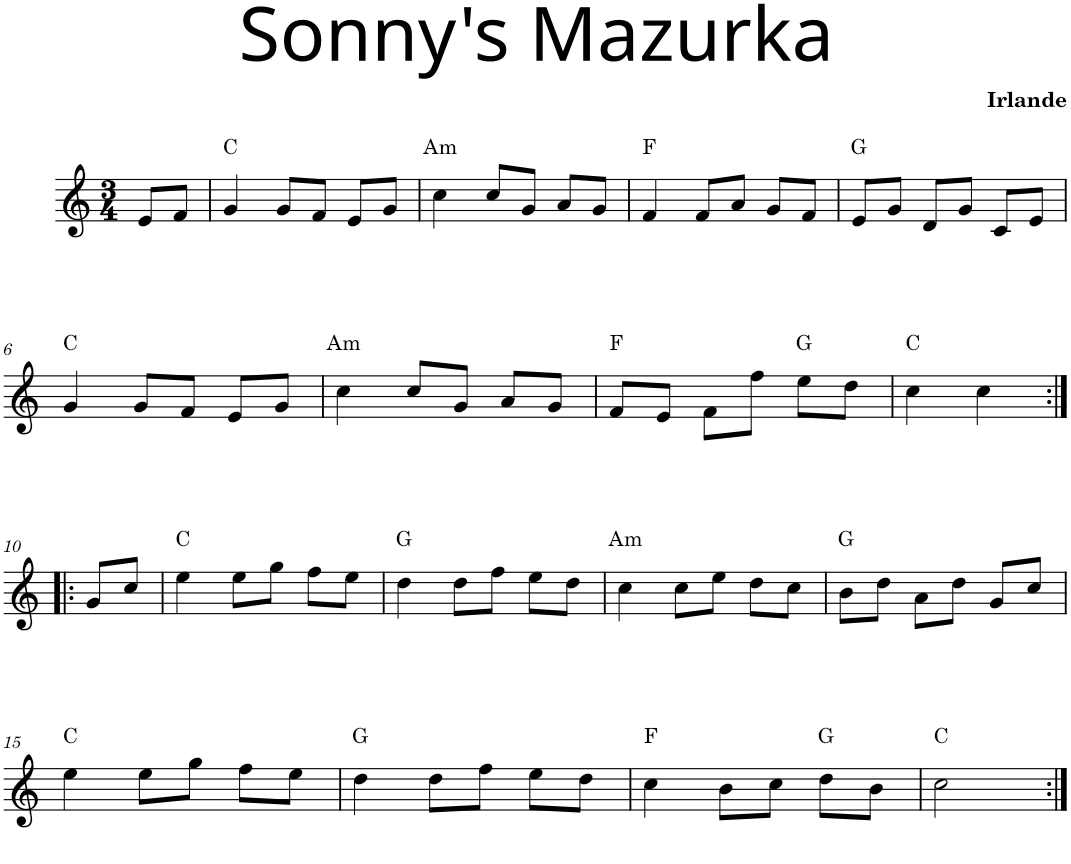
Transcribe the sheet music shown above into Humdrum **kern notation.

**kern	**harte
*part1	*part1
*staff1	*
*I"Violon	*
*I'Vln.	*
*clefG2	*
*k[]	*
*M3/4	*
=1	=1
8e/L	.
8f/J	.
=2	=2
4g/	C:maj
8g/L	.
8f/J	.
8e/L	.
8g/J	.
=3	=3
!	!LO:H:kt=m
4cc\	A:min
8cc/L	.
8g/J	.
8a/L	.
8g/J	.
=4	=4
4f/	F:maj
8f/L	.
8a/J	.
8g/L	.
8f/J	.
=5	=5
8e/L	G:maj
8g/J	.
8d/L	.
8g/J	.
8c/L	.
8e/J	.
!!LO:LB:g=z
=6	=6
4g/	C:maj
8g/L	.
8f/J	.
8e/L	.
8g/J	.
=7	=7
!	!LO:H:kt=m
4cc\	A:min
8cc/L	.
8g/J	.
8a/L	.
8g/J	.
=8	=8
8f/L	F:maj
8e/J	.
8f\L	.
8ff\J	.
8ee\L	G:maj
8dd\J	.
=9	=9
4cc\	C:maj
4cc\	.
!!LO:LB:g=z
=10:|!|:	=10:|!|:
8g/L	.
8cc/J	.
=11	=11
4ee\	C:maj
8ee\L	.
8gg\J	.
8ff\L	.
8ee\J	.
=12	=12
4dd\	G:maj
8dd\L	.
8ff\J	.
8ee\L	.
8dd\J	.
=13	=13
!	!LO:H:kt=m
4cc\	A:min
8cc\L	.
8ee\J	.
8dd\L	.
8cc\J	.
=14	=14
8b\L	G:maj
8dd\J	.
8a\L	.
8dd\J	.
8g/L	.
8cc/J	.
!!LO:LB:g=z
=15	=15
4ee\	C:maj
8ee\L	.
8gg\J	.
8ff\L	.
8ee\J	.
=16	=16
4dd\	G:maj
8dd\L	.
8ff\J	.
8ee\L	.
8dd\J	.
=17	=17
4cc\	F:maj
8b\L	.
8cc\J	.
8dd\L	G:maj
8b\J	.
=18	=18
2cc\	C:maj
=:|!	=:|!
*-	*-
